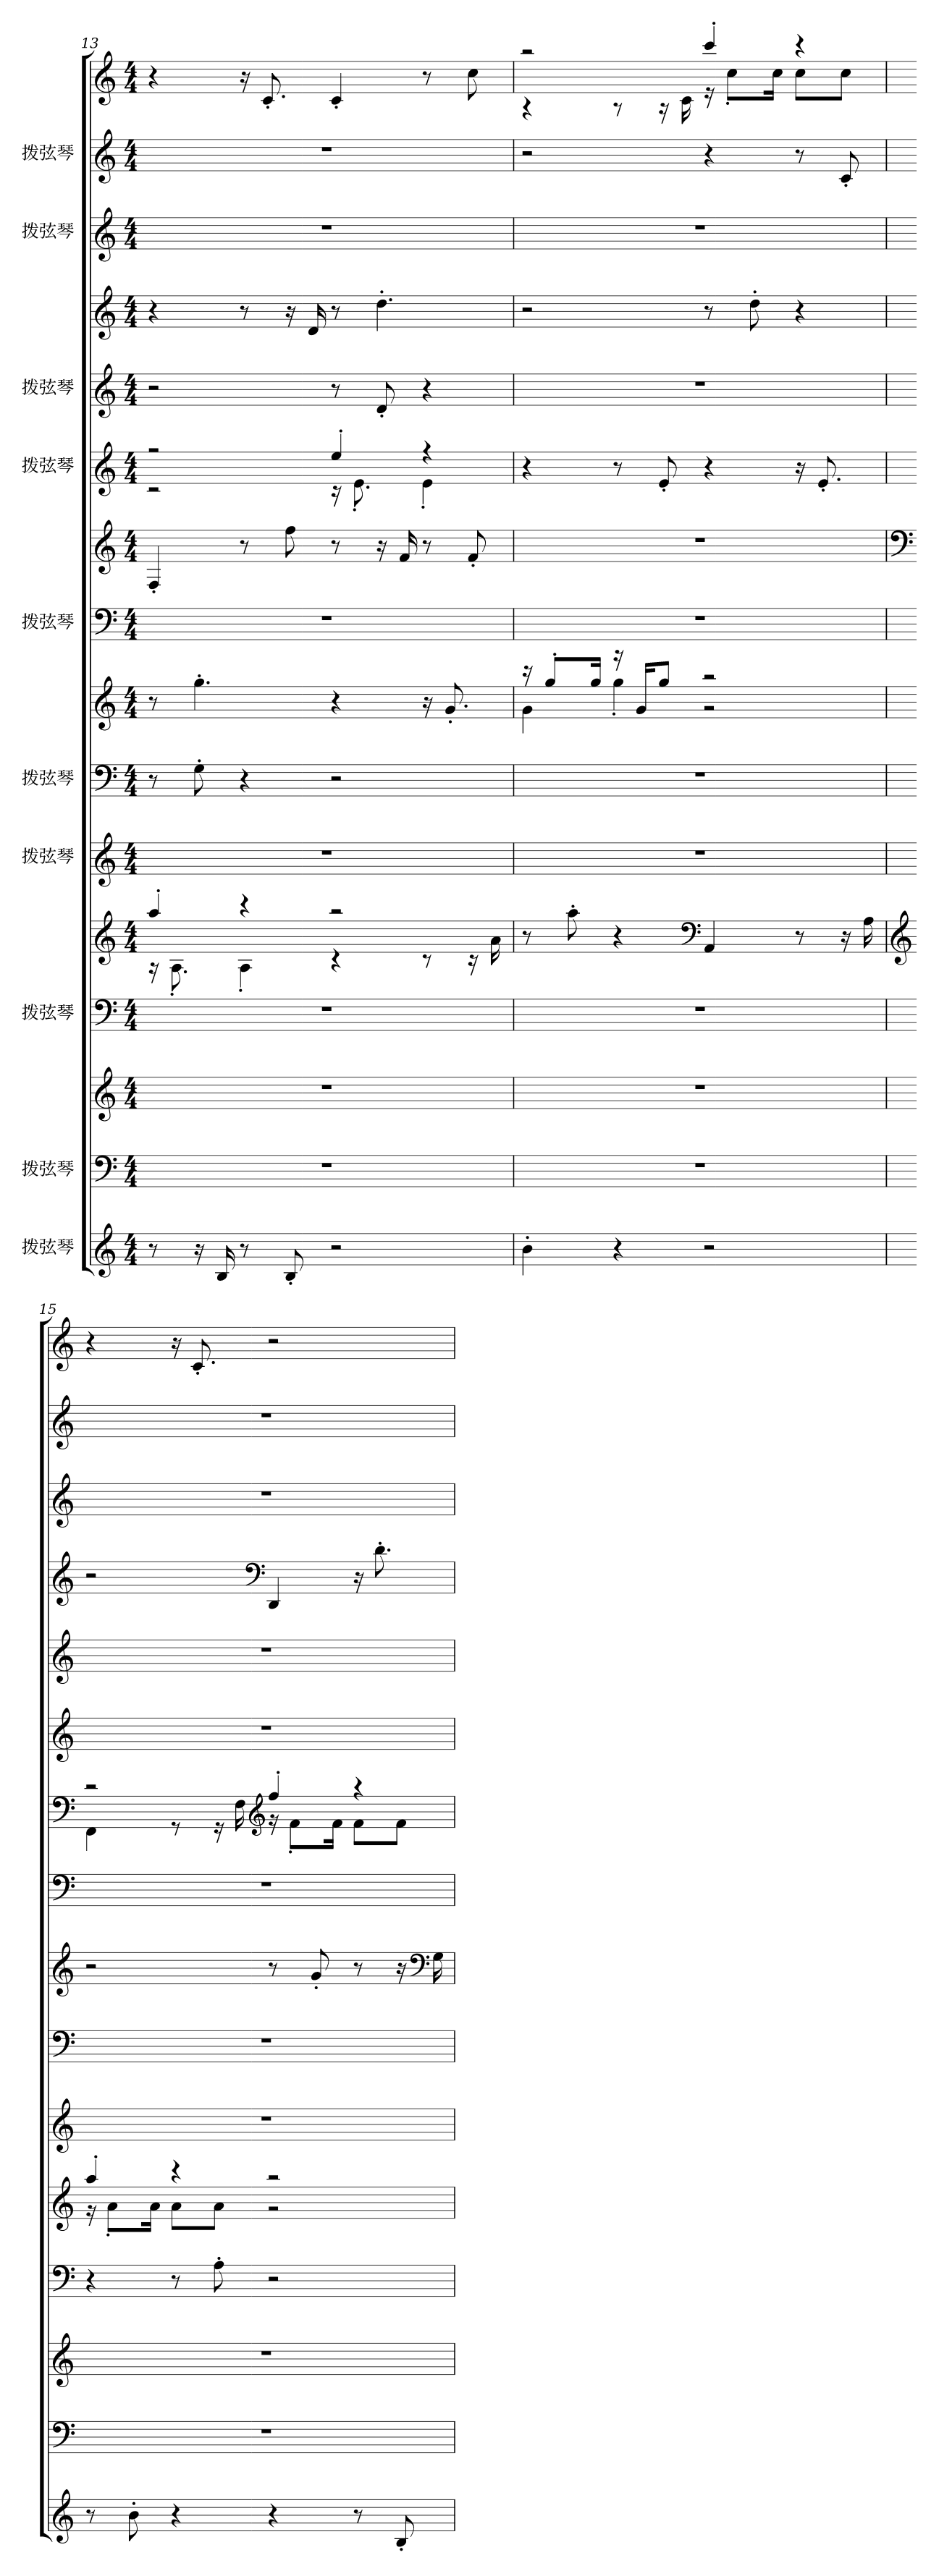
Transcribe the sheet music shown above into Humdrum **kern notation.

**kern	**kern	**kern	**kern	**kern	**kern	**kern	**kern	**kern	**kern	**kern	**kern	**kern	**kern	**kern	**kern
*part10	*part9	*part9	*part8	*part8	*part7	*part6	*part6	*part5	*part5	*part4	*part3	*part3	*part2	*part1	*part1
*staff16	*staff15	*staff14	*staff13	*staff12	*staff11	*staff10	*staff9	*staff8	*staff7	*staff6	*staff5	*staff4	*staff3	*staff2	*staff1
*I"拨弦琴	*I"拨弦琴	*	*I"拨弦琴	*	*I"拨弦琴	*I"拨弦琴	*	*I"拨弦琴	*	*I"拨弦琴	*I"拨弦琴	*	*I"拨弦琴	*I"拨弦琴	*
*clefG2	*clefF4	*clefG2	*clefF4	*clefG2	*clefG2	*clefF4	*clefG2	*clefF4	*clefG2	*clefG2	*clefG2	*clefG2	*clefG2	*clefG2	*clefG2
*k[]	*k[]	*k[]	*k[]	*k[]	*k[]	*k[]	*k[]	*k[]	*k[]	*k[]	*k[]	*k[]	*k[]	*k[]	*k[]
*M4/4	*M4/4	*M4/4	*M4/4	*M4/4	*M4/4	*M4/4	*M4/4	*M4/4	*M4/4	*M4/4	*M4/4	*M4/4	*M4/4	*M4/4	*M4/4
=13	=13	=13	=13	=13	=13	=13	=13	=13	=13	=13	=13	=13	=13	=13	=13
*	*	*	*	*^	*	*	*	*	*	*^	*	*	*	*	*
8r	1r	1r	1r	4aa'/	16r	1r	8r	8r	1r	4F'/	2r	2r	2r	4r	1r	1r	4r
.	.	.	.	.	8.A'\	.	.	.	.	.	.	.	.	.	.	.	.
16r	.	.	.	.	.	.	8G'\	4.gg'\	.	.	.	.	.	.	.	.	.
16B/	.	.	.	.	.	.	.	.	.	.	.	.	.	.	.	.	.
8r	.	.	.	4r	4A'\	.	4r	.	.	8r	.	.	.	8r	.	.	16r
.	.	.	.	.	.	.	.	.	.	.	.	.	.	.	.	.	8.c'/
8B'/	.	.	.	.	.	.	.	.	.	8ff\	.	.	.	16r	.	.	.
.	.	.	.	.	.	.	.	.	.	.	.	.	.	16d/	.	.	.
2r	.	.	.	2r	4r	.	2r	4r	.	8r	4ee'/	16r	8r	8r	.	.	4c'/
.	.	.	.	.	.	.	.	.	.	.	.	8.e'\	.	.	.	.	.
.	.	.	.	.	.	.	.	.	.	16r	.	.	8d'/	4.dd'\	.	.	.
.	.	.	.	.	.	.	.	.	.	16f/	.	.	.	.	.	.	.
.	.	.	.	.	8r	.	.	16r	.	8r	4r	4e'\	4r	.	.	.	8r
.	.	.	.	.	.	.	.	8.g'/	.	.	.	.	.	.	.	.	.
.	.	.	.	.	16r	.	.	.	.	8f'/	.	.	.	.	.	.	8cc\
.	.	.	.	.	16a\	.	.	.	.	.	.	.	.	.	.	.	.
*	*	*	*	*v	*v	*	*	*	*	*	*v	*v	*	*	*	*	*
=14	=14	=14	=14	=14	=14	=14	=14	=14	=14	=14	=14	=14	=14	=14	=14
*	*	*	*	*	*	*	*^	*	*	*	*	*	*	*	*^
4b'\	1r	1r	1r	8r	1r	1r	16r	4g\	1r	1r	4r	1r	2r	1r	2r	2r	4r
.	.	.	.	.	.	.	8gg'/L	.	.	.	.	.	.	.	.	.	.
.	.	.	.	8aa'\	.	.	.	.	.	.	.	.	.	.	.	.	.
.	.	.	.	.	.	.	16gg/Jk	.	.	.	.	.	.	.	.	.	.
4r	.	.	.	4r	.	.	16r	4gg'\	.	.	8r	.	.	.	.	.	8r
.	.	.	.	.	.	.	16g/KL	.	.	.	.	.	.	.	.	.	.
.	.	.	.	.	.	.	8gg/J	.	.	.	8e'/	.	.	.	.	.	16r
.	.	.	.	.	.	.	.	.	.	.	.	.	.	.	.	.	16c\
*	*	*	*	*clefF4	*	*	*	*	*	*	*	*	*	*	*	*	*
2r	.	.	.	4AA/	.	.	2r	2r	.	.	4r	.	8r	.	4r	4ccc'/	16r
.	.	.	.	.	.	.	.	.	.	.	.	.	.	.	.	.	8cc'\L
.	.	.	.	.	.	.	.	.	.	.	.	.	8dd'\	.	.	.	.
.	.	.	.	.	.	.	.	.	.	.	.	.	.	.	.	.	16cc\Jk
.	.	.	.	8r	.	.	.	.	.	.	16r	.	4r	.	8r	4r	8cc\L
.	.	.	.	.	.	.	.	.	.	.	8.e'/	.	.	.	.	.	.
.	.	.	.	16r	.	.	.	.	.	.	.	.	.	.	8c'/	.	8cc\J
.	.	.	.	16A\	.	.	.	.	.	.	.	.	.	.	.	.	.
*	*	*	*	*	*	*	*v	*v	*	*	*	*	*	*	*	*v	*v
!!LO:PB:g=z
=15	=15	=15	=15	=15	=15	=15	=15	=15	=15	=15	=15	=15	=15	=15	=15
*	*	*	*	*clefG2	*	*	*	*	*clefF4	*	*	*	*	*	*
*	*	*	*	*^	*	*	*	*	*^	*	*	*	*	*	*
8r	1r	1r	4r	4aa'/	16r	1r	1r	2r	1r	2r	4FF\	1r	1r	2r	1r	1r	4r
.	.	.	.	.	8a'\L	.	.	.	.	.	.	.	.	.	.	.	.
8b'\	.	.	.	.	.	.	.	.	.	.	.	.	.	.	.	.	.
.	.	.	.	.	16a\Jk	.	.	.	.	.	.	.	.	.	.	.	.
4r	.	.	8r	4r	8a\L	.	.	.	.	.	8r	.	.	.	.	.	16r
.	.	.	.	.	.	.	.	.	.	.	.	.	.	.	.	.	8.c'/
.	.	.	8A'\	.	8a\J	.	.	.	.	.	16r	.	.	.	.	.	.
.	.	.	.	.	.	.	.	.	.	.	16F\	.	.	.	.	.	.
*	*	*	*	*	*	*	*	*	*	*clefG2	*	*	*	*clefF4	*	*	*
4r	.	.	2r	2r	2r	.	.	8r	.	4ff'/	16r	.	.	4DD/	.	.	2r
.	.	.	.	.	.	.	.	.	.	.	8f'\L	.	.	.	.	.	.
.	.	.	.	.	.	.	.	8g'/	.	.	.	.	.	.	.	.	.
.	.	.	.	.	.	.	.	.	.	.	16f\Jk	.	.	.	.	.	.
8r	.	.	.	.	.	.	.	8r	.	4r	8f\L	.	.	16r	.	.	.
.	.	.	.	.	.	.	.	.	.	.	.	.	.	8.d'\	.	.	.
8B'/	.	.	.	.	.	.	.	16r	.	.	8f\J	.	.	.	.	.	.
*	*	*	*	*	*	*	*	*clefF4	*	*	*	*	*	*	*	*	*
.	.	.	.	.	.	.	.	16G\	.	.	.	.	.	.	.	.	.
*	*	*	*	*v	*v	*	*	*	*	*v	*v	*	*	*	*	*	*
=	=	=	=	=	=	=	=	=	=	=	=	=	=	=	=
*-	*-	*-	*-	*-	*-	*-	*-	*-	*-	*-	*-	*-	*-	*-	*-
